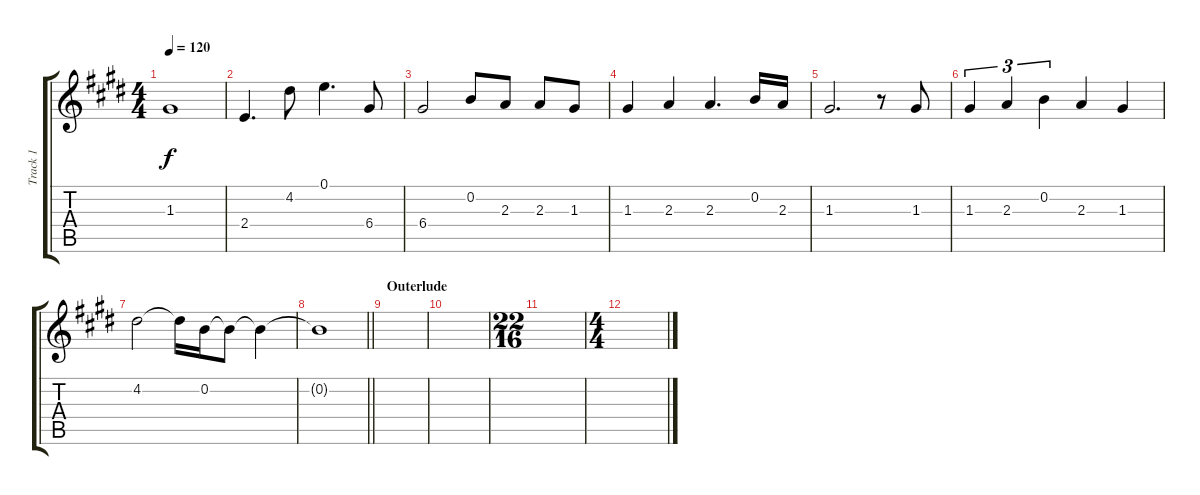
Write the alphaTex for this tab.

\track ("Track 1" "Track 1") {instrument acousticguitarnylon}
\staff {score tabs}
\tuning (E4 B3 G3 D3 A2 E2) {hide}
\ts (4 4)
\tempo 120
\clef g2
\ks e
1.3.1{dy f} |
2.4.4{d} 4.2.8 0.1.4{d} 6.4.8 |
6.4.2 0.2.8 2.3.8 2.3.8 1.3.8 |
1.3.4 2.3.4 2.3.4{d} 0.2.16 2.3.16 |
1.3.2{d} r.8 1.3.8 |
1.3.4{tu (3 2)} 2.3.4{tu (3 2)} 0.2.4{tu (3 2)} 2.3.4 1.3.4 |
4.2.2 4.2{t}.16 0.2.16 0.2{t}.8 0.2{t}.4 |
\barLineRight lightlight
0.2{t}.1 |
\section ("" "Outerlude")
|
|
\ts (22 16)
|
\ts (4 4)
